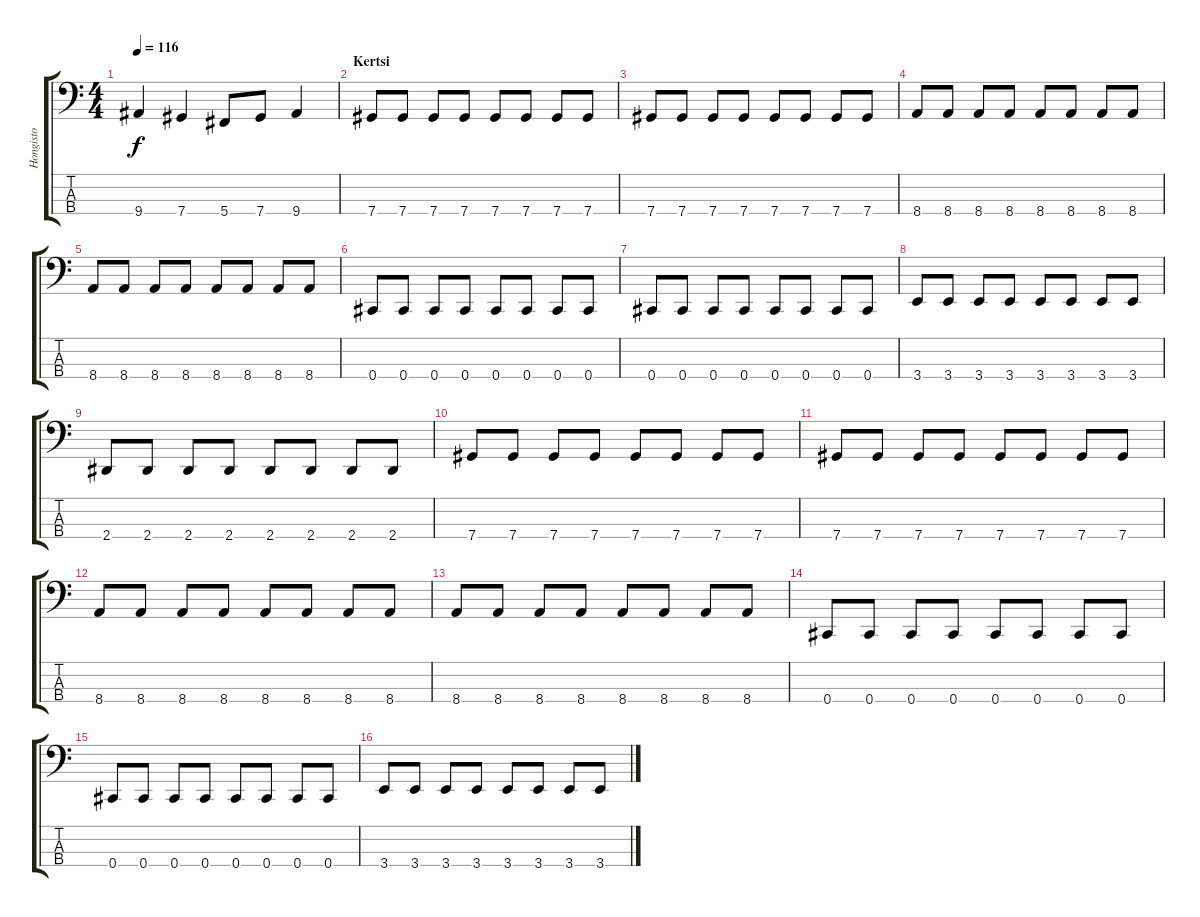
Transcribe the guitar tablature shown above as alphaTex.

\track ("Hongisto" "Hongisto") {instrument electricbassfinger}
\staff {score tabs}
\tuning (Gb2 Db2 Ab1 Db1) {hide}
\ts (4 4)
\tempo 116
\clef f4
\ks c
9.4{t}.4{dy f} 7.4.4 5.4.8 7.4.8 9.4.4 |
\section ("" "Kertsi")
7.4.8 7.4.8 7.4.8 7.4.8 7.4.8 7.4.8 7.4.8 7.4.8 |
7.4.8 7.4.8 7.4.8 7.4.8 7.4.8 7.4.8 7.4.8 7.4.8 |
8.4.8 8.4.8 8.4.8 8.4.8 8.4.8 8.4.8 8.4.8 8.4.8 |
8.4.8 8.4.8 8.4.8 8.4.8 8.4.8 8.4.8 8.4.8 8.4.8 |
0.4.8 0.4.8 0.4.8 0.4.8 0.4.8 0.4.8 0.4.8 0.4.8 |
0.4.8 0.4.8 0.4.8 0.4.8 0.4.8 0.4.8 0.4.8 0.4.8 |
3.4.8 3.4.8 3.4.8 3.4.8 3.4.8 3.4.8 3.4.8 3.4.8 |
2.4.8 2.4.8 2.4.8 2.4.8 2.4.8 2.4.8 2.4.8 2.4.8 |
7.4.8 7.4.8 7.4.8 7.4.8 7.4.8 7.4.8 7.4.8 7.4.8 |
7.4.8 7.4.8 7.4.8 7.4.8 7.4.8 7.4.8 7.4.8 7.4.8 |
8.4.8 8.4.8 8.4.8 8.4.8 8.4.8 8.4.8 8.4.8 8.4.8 |
8.4.8 8.4.8 8.4.8 8.4.8 8.4.8 8.4.8 8.4.8 8.4.8 |
0.4.8 0.4.8 0.4.8 0.4.8 0.4.8 0.4.8 0.4.8 0.4.8 |
0.4.8 0.4.8 0.4.8 0.4.8 0.4.8 0.4.8 0.4.8 0.4.8 |
3.4.8 3.4.8 3.4.8 3.4.8 3.4.8 3.4.8 3.4.8 3.4.8
